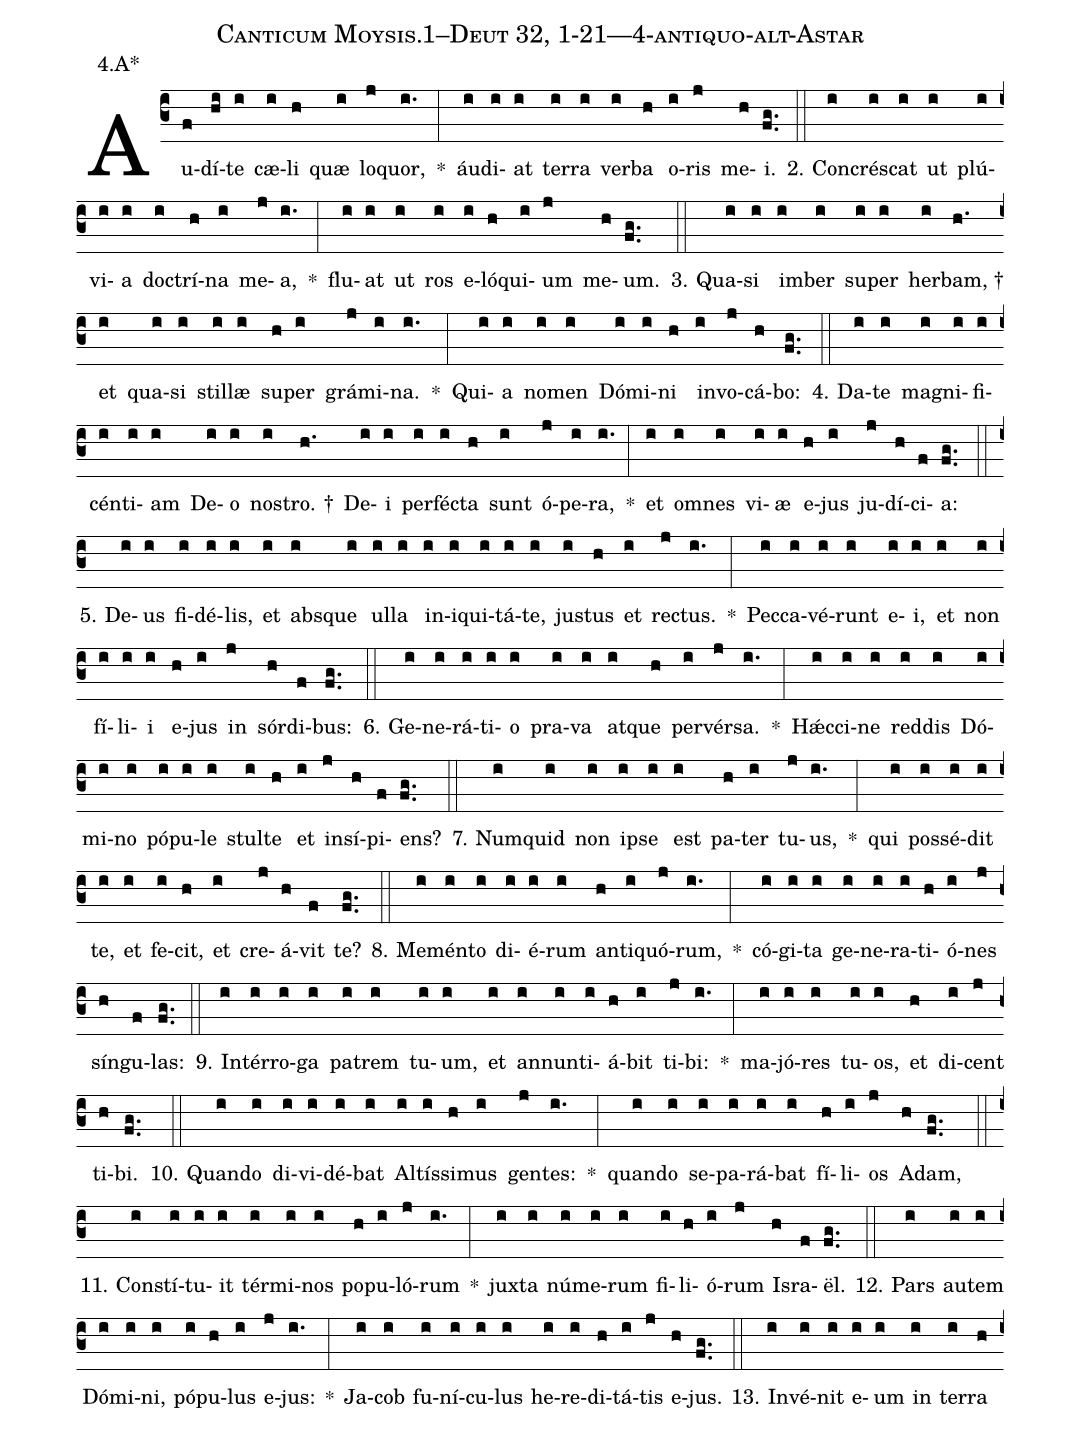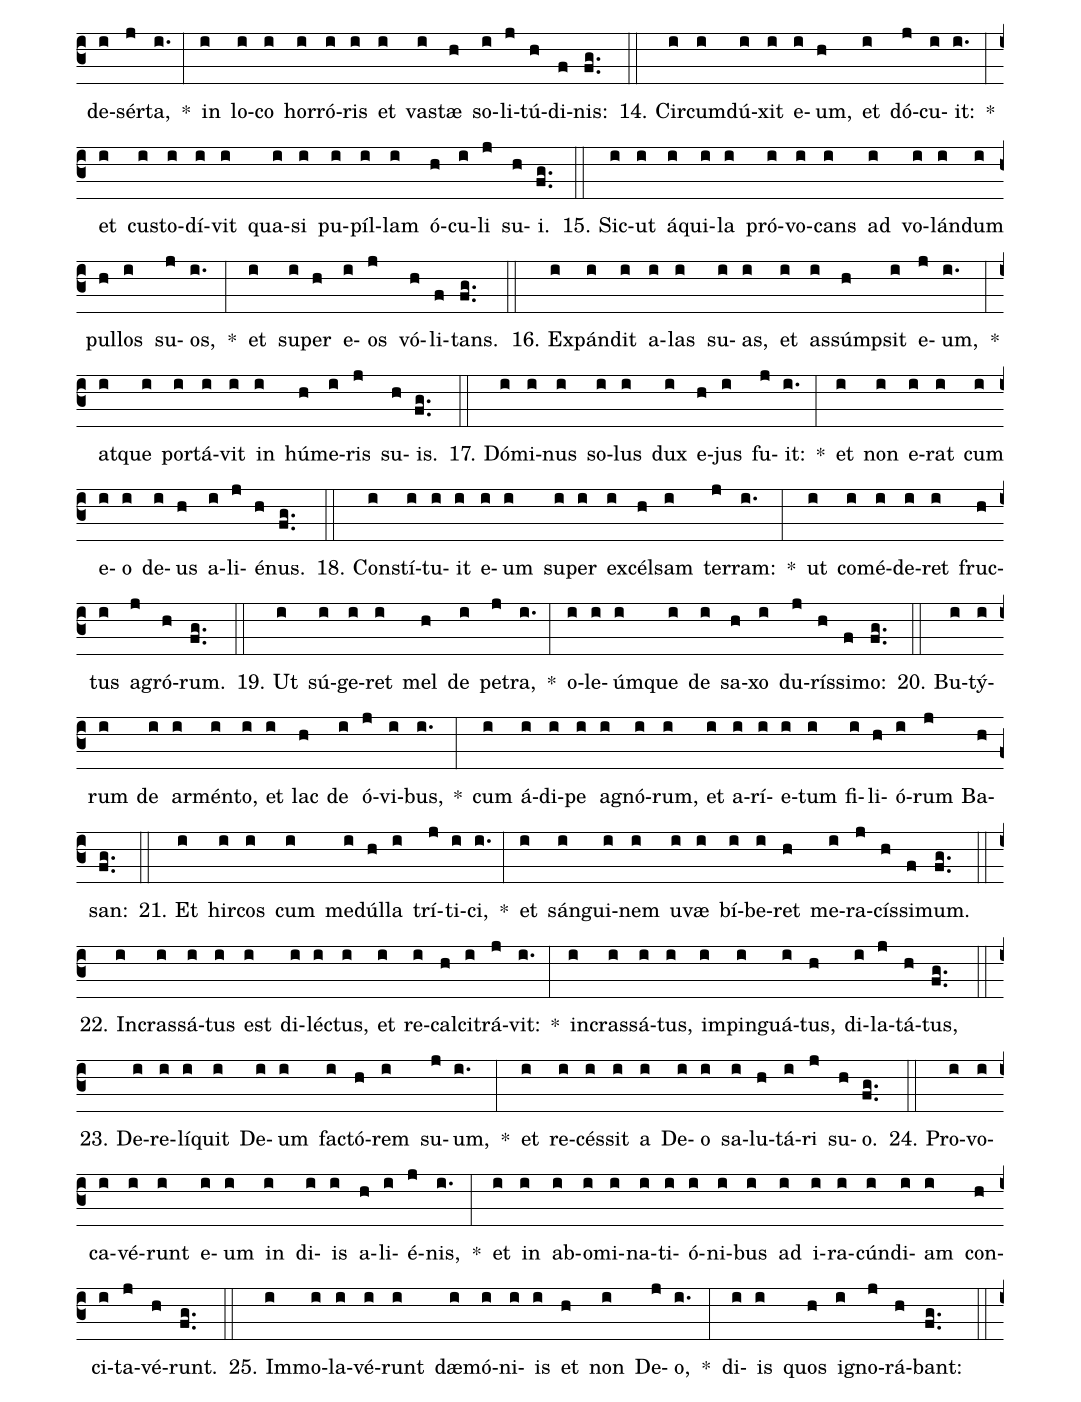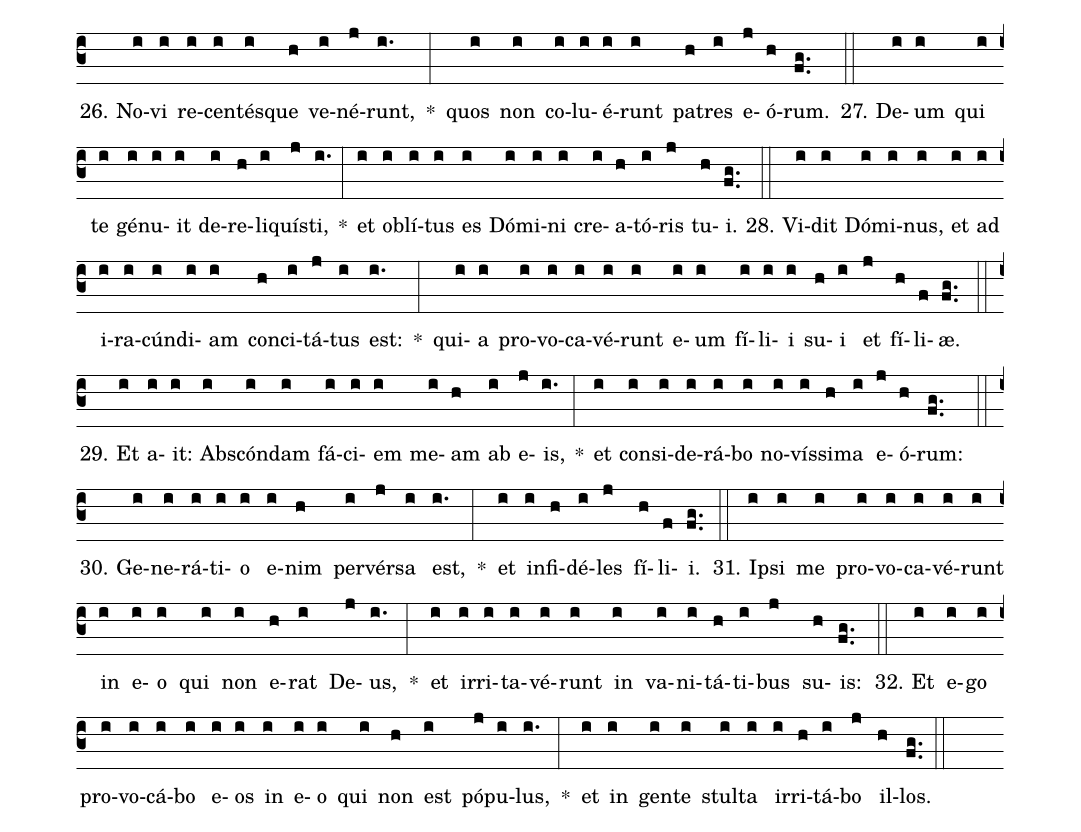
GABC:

name: Canticum Moysis.1--Deut 32, 1-21---4-antiquo-alt-Astar;
annotation: 4.A*;
%%
(c3)Au(f)dí(hi)te(i) cæ(i)li(h) quæ(i) lo(j)quor,(i.) *(:) áu(i)di(i)at(i) ter(i)ra(i) ver(i)ba(h) o(i)ris(j) me(h)i.(fg..) (::)
2. Con(i)crés(i)cat(i) ut(i) plú(i)vi(i)a(i) doc(i)trí(h)na(i) me(j)a,(i.) *(:) flu(i)at(i) ut(i) ros(i) e(i)ló(h)qui(i)um(j) me(h)um.(fg..) (::)
3. Qua(i)si(i) im(i)ber(i) su(i)per(i) her(i)bam, †(h.) et(i) qua(i)si(i) stil(i)læ(i) su(h)per(i) grá(j)mi(i)na.(i.) *(:) Qui(i)a(i) no(i)men(i) Dó(i)mi(i)ni(h) in(i)vo(j)cá(h)bo:(fg..) (::)
4. Da(i)te(i) ma(i)gni(i)fi(i)cén(i)ti(i)am(i) De(i)o(i) nos(i)tro. †(h.) De(i)i(i) per(i)féc(i)ta(h) sunt(i) ó(j)pe(i)ra,(i.) *(:) et(i) om(i)nes(i) vi(i)æ(i) e(h)jus(i) ju(j)dí(h)ci(f)a:(fg..) (::)
5. De(i)us(i) fi(i)dé(i)lis,(i) et(i) abs(i)que(i) ul(i)la(i) in(i)i(i)qui(i)tá(i)te,(i) jus(i)tus(h) et(i) rec(j)tus.(i.) *(:) Pec(i)ca(i)vé(i)runt(i) e(i)i,(i) et(i) non(i) fí(i)li(i)i(i) e(h)jus(i) in(j) sór(h)di(f)bus:(fg..) (::)
6. Ge(i)ne(i)rá(i)ti(i)o(i) pra(i)va(i) at(i)que(h) per(i)vér(j)sa.(i.) *(:) Hǽc(i)ci(i)ne(i) red(i)dis(i) Dó(i)mi(i)no(i) pó(i)pu(i)le(i) stul(i)te(h) et(i) in(j)sí(h)pi(f)ens?(fg..) (::)
7. Num(i)quid(i) non(i) ip(i)se(i) est(i) pa(h)ter(i) tu(j)us,(i.) *(:) qui(i) pos(i)sé(i)dit(i) te,(i) et(i) fe(i)cit,(h) et(i) cre(j)á(h)vit(f) te?(fg..) (::)
8. Me(i)mén(i)to(i) di(i)é(i)rum(i) an(h)ti(i)quó(j)rum,(i.) *(:) có(i)gi(i)ta(i) ge(i)ne(i)ra(i)ti(h)ó(i)nes(j) sín(h)gu(f)las:(fg..) (::)
9. In(i)tér(i)ro(i)ga(i) pa(i)trem(i) tu(i)um,(i) et(i) an(i)nun(i)ti(i)á(h)bit(i) ti(j)bi:(i.) *(:) ma(i)jó(i)res(i) tu(i)os,(i) et(h) di(i)cent(j) ti(h)bi.(fg..) (::)
10. Quan(i)do(i) di(i)vi(i)dé(i)bat(i) Al(i)tís(i)si(h)mus(i) gen(j)tes:(i.) *(:) quan(i)do(i) se(i)pa(i)rá(i)bat(i) fí(h)li(i)os(j) A(h)dam,(fg..) (::)
11. Con(i)stí(i)tu(i)it(i) tér(i)mi(i)nos(i) po(h)pu(i)ló(j)rum(i.) *(:) jux(i)ta(i) nú(i)me(i)rum(i) fi(i)li(h)ó(i)rum(j) Is(h)ra(f)ël.(fg..) (::)
12. Pars(i) au(i)tem(i) Dó(i)mi(i)ni,(i) pó(i)pu(h)lus(i) e(j)jus:(i.) *(:) Ja(i)cob(i) fu(i)ní(i)cu(i)lus(i) he(i)re(i)di(h)tá(i)tis(j) e(h)jus.(fg..) (::)
13. In(i)vé(i)nit(i) e(i)um(i) in(i) ter(i)ra(h) de(i)sér(j)ta,(i.) *(:) in(i) lo(i)co(i) hor(i)ró(i)ris(i) et(i) vas(i)tæ(h) so(i)li(j)tú(h)di(f)nis:(fg..) (::)
14. Cir(i)cum(i)dú(i)xit(i) e(i)um,(h) et(i) dó(j)cu(i)it:(i.) *(:) et(i) cus(i)to(i)dí(i)vit(i) qua(i)si(i) pu(i)píl(i)lam(i) ó(h)cu(i)li(j) su(h)i.(fg..) (::)
15. Sic(i)ut(i) á(i)qui(i)la(i) pró(i)vo(i)cans(i) ad(i) vo(i)lán(i)dum(i) pul(h)los(i) su(j)os,(i.) *(:) et(i) su(i)per(h) e(i)os(j) vó(h)li(f)tans.(fg..) (::)
16. Ex(i)pán(i)dit(i) a(i)las(i) su(i)as,(i) et(i) as(i)súmp(h)sit(i) e(j)um,(i.) *(:) at(i)que(i) por(i)tá(i)vit(i) in(i) hú(h)me(i)ris(j) su(h)is.(fg..) (::)
17. Dó(i)mi(i)nus(i) so(i)lus(i) dux(i) e(h)jus(i) fu(j)it:(i.) *(:) et(i) non(i) e(i)rat(i) cum(i) e(i)o(i) de(i)us(h) a(i)li(j)é(h)nus.(fg..) (::)
18. Con(i)stí(i)tu(i)it(i) e(i)um(i) su(i)per(i) ex(i)cél(h)sam(i) ter(j)ram:(i.) *(:) ut(i) com(i)é(i)de(i)ret(i) fruc(h)tus(i) a(j)gró(h)rum.(fg..) (::)
19. Ut(i) sú(i)ge(i)ret(i) mel(h) de(i) pe(j)tra,(i.) *(:) o(i)le(i)úm(i)que(i) de(i) sa(h)xo(i) du(j)rís(h)si(f)mo:(fg..) (::)
20. Bu(i)tý(i)rum(i) de(i) ar(i)mén(i)to,(i) et(i) lac(h) de(i) ó(j)vi(i)bus,(i.) *(:) cum(i) á(i)di(i)pe(i) a(i)gnó(i)rum,(i) et(i) a(i)rí(i)e(i)tum(i) fi(i)li(h)ó(i)rum(j) Ba(h)san:(fg..) (::)
21. Et(i) hir(i)cos(i) cum(i) me(i)dúl(h)la(i) trí(j)ti(i)ci,(i.) *(:) et(i) sán(i)gui(i)nem(i) u(i)væ(i) bí(i)be(i)ret(h) me(i)ra(j)cís(h)si(f)mum.(fg..) (::)
22. In(i)cras(i)sá(i)tus(i) est(i) di(i)léc(i)tus,(i) et(i) re(i)cal(h)ci(i)trá(j)vit:(i.) *(:) in(i)cras(i)sá(i)tus,(i) im(i)pin(i)guá(i)tus,(h) di(i)la(j)tá(h)tus,(fg..) (::)
23. De(i)re(i)lí(i)quit(i) De(i)um(i) fac(i)tó(h)rem(i) su(j)um,(i.) *(:) et(i) re(i)cés(i)sit(i) a(i) De(i)o(i) sa(i)lu(h)tá(i)ri(j) su(h)o.(fg..) (::)
24. Pro(i)vo(i)ca(i)vé(i)runt(i) e(i)um(i) in(i) di(i)is(i) a(h)li(i)é(j)nis,(i.) *(:) et(i) in(i) ab(i)o(i)mi(i)na(i)ti(i)ó(i)ni(i)bus(i) ad(i) i(i)ra(i)cún(i)di(i)am(i) con(h)ci(i)ta(j)vé(h)runt.(fg..) (::)
25. Im(i)mo(i)la(i)vé(i)runt(i) dæ(i)mó(i)ni(i)is(i) et(h) non(i) De(j)o,(i.) *(:) di(i)is(i) quos(h) i(i)gno(j)rá(h)bant:(fg..) (::)
26. No(i)vi(i) re(i)cen(i)tés(i)que(h) ve(i)né(j)runt,(i.) *(:) quos(i) non(i) co(i)lu(i)é(i)runt(i) pa(h)tres(i) e(j)ó(h)rum.(fg..) (::)
27. De(i)um(i) qui(i) te(i) gé(i)nu(i)it(i) de(i)re(h)li(i)quís(j)ti,(i.) *(:) et(i) ob(i)lí(i)tus(i) es(i) Dó(i)mi(i)ni(i) cre(i)a(h)tó(i)ris(j) tu(h)i.(fg..) (::)
28. Vi(i)dit(i) Dó(i)mi(i)nus,(i) et(i) ad(i) i(i)ra(i)cún(i)di(i)am(i) con(h)ci(i)tá(j)tus(i) est:(i.) *(:) qui(i)a(i) pro(i)vo(i)ca(i)vé(i)runt(i) e(i)um(i) fí(i)li(i)i(i) su(h)i(i) et(j) fí(h)li(f)æ.(fg..) (::)
29. Et(i) a(i)it:(i) Abs(i)cón(i)dam(i) fá(i)ci(i)em(i) me(i)am(h) ab(i) e(j)is,(i.) *(:) et(i) con(i)si(i)de(i)rá(i)bo(i) no(i)vís(i)si(h)ma(i) e(j)ó(h)rum:(fg..) (::)
30. Ge(i)ne(i)rá(i)ti(i)o(i) e(i)nim(h) per(i)vér(j)sa(i) est,(i.) *(:) et(i) in(i)fi(h)dé(i)les(j) fí(h)li(f)i.(fg..) (::)
31. Ip(i)si(i) me(i) pro(i)vo(i)ca(i)vé(i)runt(i) in(i) e(i)o(i) qui(i) non(i) e(h)rat(i) De(j)us,(i.) *(:) et(i) ir(i)ri(i)ta(i)vé(i)runt(i) in(i) va(i)ni(i)tá(h)ti(i)bus(j) su(h)is:(fg..) (::)
32. Et(i) e(i)go(i) pro(i)vo(i)cá(i)bo(i) e(i)os(i) in(i) e(i)o(i) qui(i) non(h) est(i) pó(j)pu(i)lus,(i.) *(:) et(i) in(i) gen(i)te(i) stul(i)ta(i) ir(i)ri(h)tá(i)bo(j) il(h)los.(fg..) (::)
